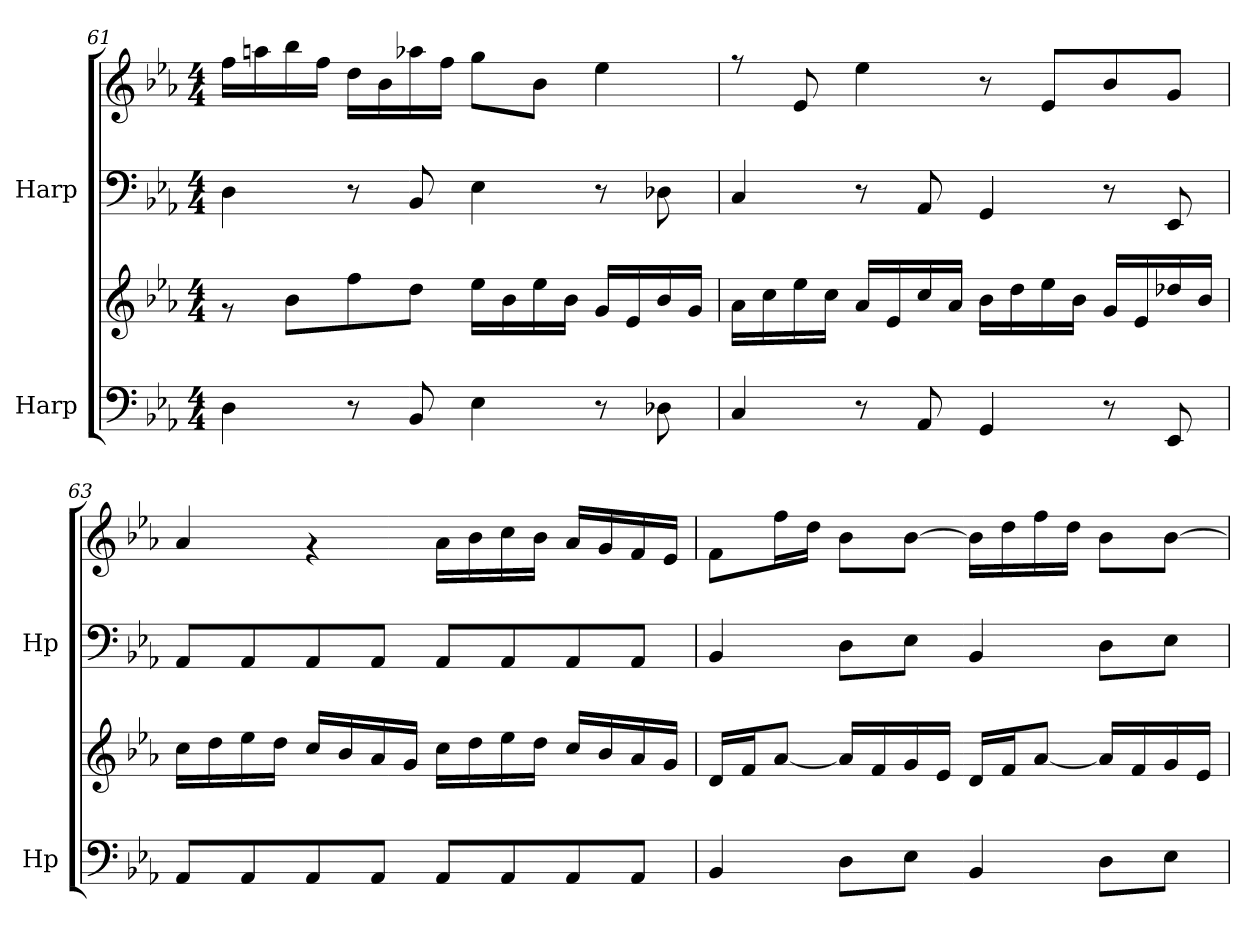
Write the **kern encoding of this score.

**kern	**kern	**kern	**kern
*part2	*part2	*part1	*part1
*staff4	*staff3	*staff2	*staff1
*I"Harp	*	*I"Harp	*
*I'Hp	*	*I'Hp	*
*clefF4	*clefG2	*clefF4	*clefG2
*k[b-e-a-]	*k[b-e-a-]	*k[b-e-a-]	*k[b-e-a-]
*M4/4	*M4/4	*M4/4	*M4/4
=61	=61	=61	=61
4D\	8rg	4D\	16ff\LL
.	.	.	16aan\
.	8b-\L	.	16bb-\
.	.	.	16ff\JJ
8r	8ff\	8r	16dd\LL
.	.	.	16b-\
8BB-/	8dd\J	8BB-/	16aa-X\
.	.	.	16ff\JJ
4E-\	16ee-\LL	4E-\	8gg\L
.	16b-\	.	.
.	16ee-\	.	8b-\J
.	16b-\JJ	.	.
8r	16g/LL	8r	4ee-\
.	16e-/	.	.
8D-X\	16b-/	8D-X\	.
.	16g/JJ	.	.
=62	=62	=62	=62
4C/	16a-\LL	4C/	8rff
.	16cc\	.	.
.	16ee-\	.	8e-/
.	16cc\JJ	.	.
8r	16a-/LL	8r	4ee-\
.	16e-/	.	.
8AA-/	16cc/	8AA-/	.
.	16a-/JJ	.	.
4GG/	16b-\LL	4GG/	8r
.	16dd\	.	.
.	16ee-\	.	8e-/L
.	16b-\JJ	.	.
8r	16g/LL	8r	8b-/
.	16e-/	.	.
8EE-/	16dd-X/	8EE-/	8g/J
.	16b-/JJ	.	.
!!LO:PB:g=z
=63	=63	=63	=63
8AA-/L	16cc\LL	8AA-/L	4a-/
.	16dd\	.	.
8AA-/	16ee-\	8AA-/	.
.	16dd\JJ	.	.
8AA-/	16cc/LL	8AA-/	4rg
.	16b-/	.	.
8AA-/J	16a-/	8AA-/J	.
.	16g/JJ	.	.
8AA-/L	16cc\LL	8AA-/L	16a-\LL
.	16dd\	.	16b-\
8AA-/	16ee-\	8AA-/	16cc\
.	16dd\JJ	.	16b-\JJ
8AA-/	16cc/LL	8AA-/	16a-/LL
.	16b-/	.	16g/
8AA-/J	16a-/	8AA-/J	16f/
.	16g/JJ	.	16e-/JJ
=64	=64	=64	=64
4BB-/	16d/LL	4BB-/	8f\L
.	16f/J	.	.
.	[8a-/J	.	16ff\L
.	.	.	16dd\JJ
8D\L	16a-/LL]	8D\L	8b-\L
.	16f/	.	.
8E-\J	16g/	8E-\J	[8b-\J
.	16e-/JJ	.	.
4BB-/	16d/LL	4BB-/	16b-\LL]
.	16f/J	.	16dd\
.	[8a-/J	.	16ff\
.	.	.	16dd\JJ
8D\L	16a-/LL]	8D\L	8b-\L
.	16f/	.	.
8E-\J	16g/	8E-\J	[8b-\J
.	16e-/JJ	.	.
=	=	=	=
*-	*-	*-	*-
